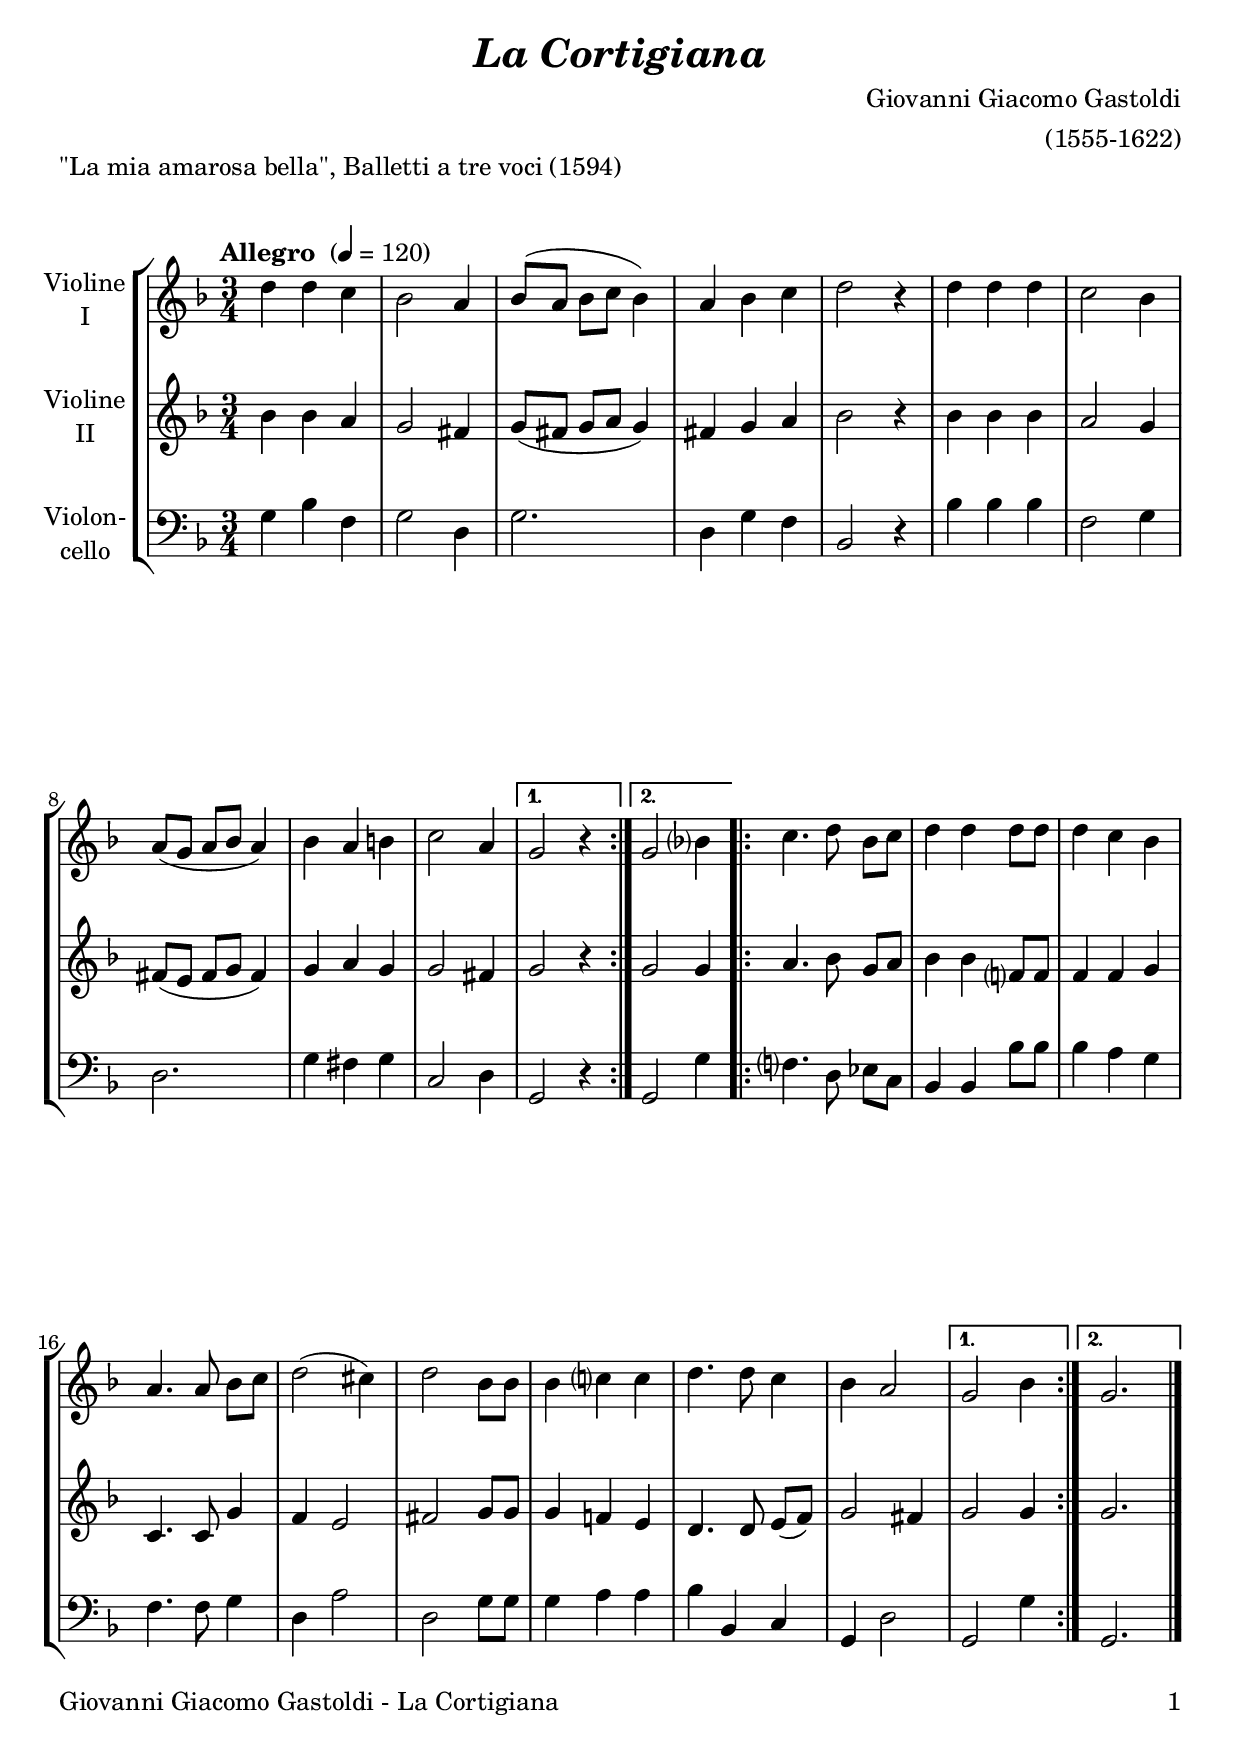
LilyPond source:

\version "2.20.2"
\include "deutsch.ly"

#(set-global-staff-size 22)

\header {
  title     = \markup \bold \italic "La Cortigiana"
  composer  = "Giovanni Giacomo Gastoldi"
  arranger  = "(1555-1622)"
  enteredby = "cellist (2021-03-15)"
  piece     = "\"La mia amarosa bella\", Balletti a tre voci (1594)"
}


voiceconsts = {
  \key f \major
  \time 3/4
  \clef "treble"
  \numericTimeSignature
  \compressEmptyMeasures
  % Set default beaming for all staves
  \set Timing.beamExceptions = #'()
  \set Timing.baseMoment     = #(ly:make-moment 1 4)
  \set Timing.beatStructure  = #'(1 1 1)
  \tempo "Allegro " 4=120
}

micl = "clarinet"
mifl = "flute"
miob = "oboe"
mifh = "french horn"
misx = "tenor sax"
mist = "string ensemble 1"
mivl = "violin"
miba = "cello"

boxa = { \bar "||" \mark \markup \box \italic "A" \key c \major }

va = \relative c'' {
  \voiceconsts

  \repeat volta 2 {
    d4 d c
    b2 a4
    b8( a b c b4)
    a b c
    d2 r4
    d d d
    c2 b4

    a8( g a b a4)
    b a h
    c2 a4
  }
  \alternative {
    { g2 r4 }
    { g2 b?4 }
  }

  \repeat volta 2 {
    c4. d8 b c
    d4 d d8 d

    d4 c b
    a4. a8 b c
    d2( cis4)
    d2 b8 b
    b4 c? c
    d4. d8 c4
    b a2
  }
  \alternative {
    { g b4 }
    { g2. }
  } \bar "|."
}

vb = \relative c'' {
  \voiceconsts

  \repeat volta 2 {
    b4 b a
    g2 fis4
    g8( fis g a g4)
    fis g a
    b2 r4
    b b b
    a2 g4

    fis8( e fis g fis4)
    g a g
    g2 fis4
  }
  \alternative {
    { g2 r4 }
    { g2 g4 }
  }

  \repeat volta 2 {
    a4. b8 g a
    b4 b f?8 f

    f4 f g
    c,4. c8 g'4
    f e2
    fis g8 g
    g4 f! e
    d4. d8 e( f)
    g2 fis4
  }
  \alternative {
    { g2 g4 }
    { g2. }
  } \bar "|."
}

vc = \relative c' {
  \voiceconsts
  \clef "bass"
  
  \repeat volta 2 {
    g4 b f
    g2 d4
    g2.
    d4 g f
    b,2 r4
    b' b b
    f2 g4

    d2.
    g4 fis g
    c,2 d4
  }
  \alternative {
    { g,2 r4 }
    { g2 g'4 }
  }

  \repeat volta 2 {
    f?4. d8 es c
    b4 b b'8 b

    b4 a g
    f4. f8 g4
    d a'2
    d, g8 g
    g4 a a
    b b, c
    g d'2
  }
  \alternative {
    { g, g'4 }
    { g,2. }
  } \bar "|."
}


music = \new StaffGroup <<
      \new Staff {
	\set Staff.midiInstrument = \mivl
	\set Staff.instrumentName = \markup \center-column { "Violine" "I" }
	\transpose f f { \va }
      }

      \new Staff {
	\set Staff.midiInstrument = \mivl
	\set Staff.instrumentName = \markup \center-column { "Violine" "II" }
	\transpose f f { \vb }
      }

      \new Staff {
	\set Staff.midiInstrument = \miba
	\set Staff.instrumentName = \markup \center-column { "Violon-" "cello" }
	\transpose f f { \vc }
      }
>>

\book {
   \paper {
    print-page-number = ##t
    print-first-page-number = ##t
    ragged-last-bottom = ##f
    oddHeaderMarkup = \markup \null
    evenHeaderMarkup = \markup \null
    oddFooterMarkup = \markup {
      \fill-line {
        \on-the-fly #print-page-number-check-first
        "Giovanni Giacomo Gastoldi - La Cortigiana" \fromproperty #'page:page-number-string
      }
    }
    evenFooterMarkup = \oddFooterMarkup
  } \score {
    \music
    \layout {}
  }

  \score {
    \unfoldRepeats \music

    \midi {
      \context {
        \Score
      }
    }
  }
}